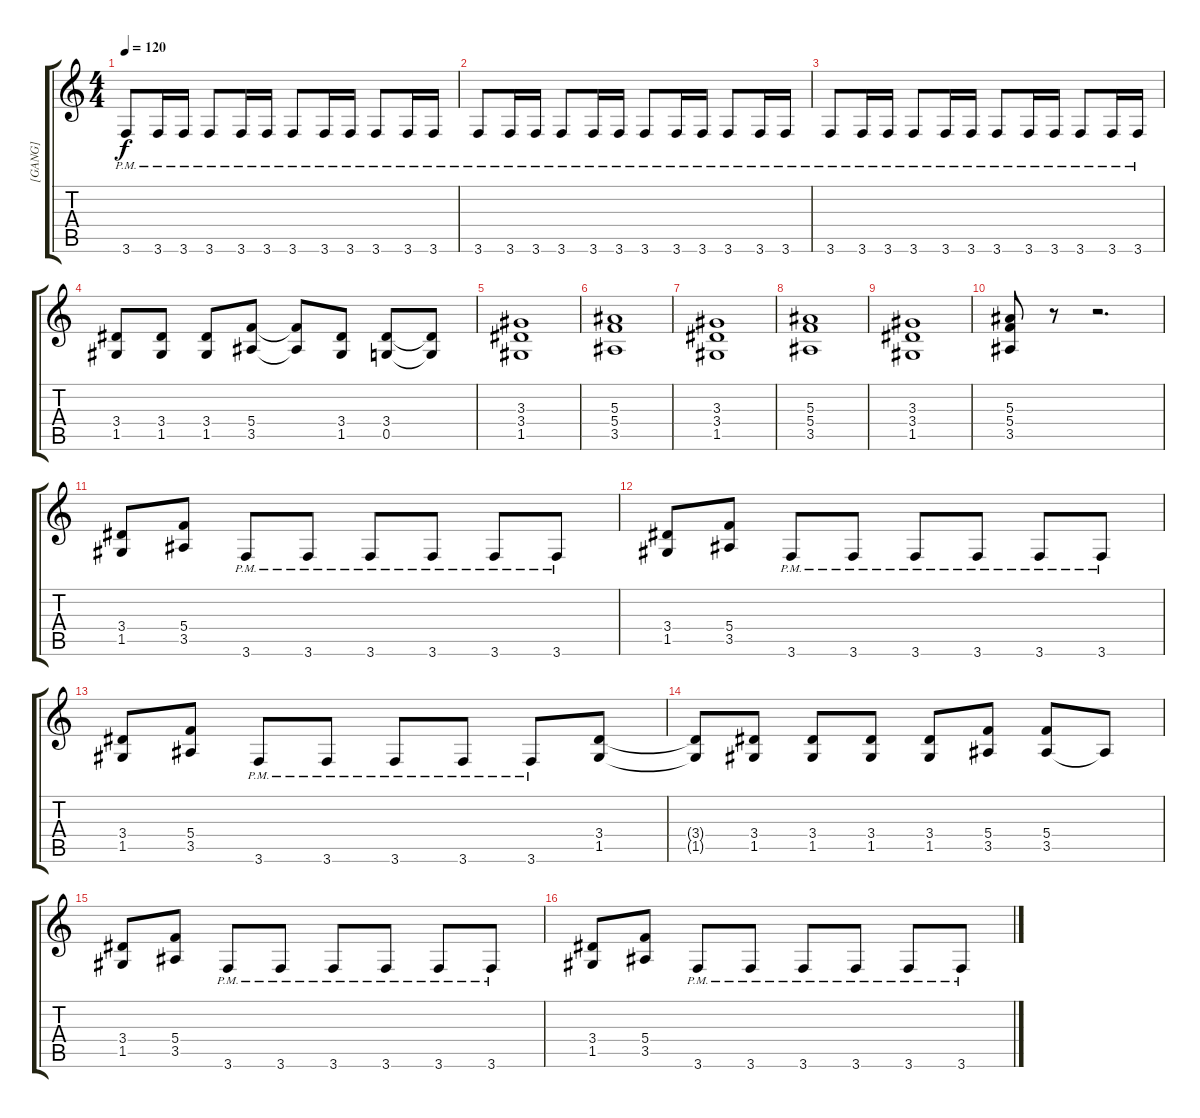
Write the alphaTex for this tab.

\track ("[GANG]" "[GANG]") {instrument overdrivenguitar}
\staff {score tabs}
\tuning (D4 A3 F3 C3 G2 D2) {hide}
\ts (4 4)
\tempo 120
\clef g2
\ks c
3.6{pm}.8{dy f} 3.6{pm}.16 3.6{pm}.16 3.6{pm}.8 3.6{pm}.16 3.6{pm}.16 3.6{pm}.8 3.6{pm}.16 3.6{pm}.16 3.6{pm}.8 3.6{pm}.16 3.6{pm}.16 |
3.6{pm}.8 3.6{pm}.16 3.6{pm}.16 3.6{pm}.8 3.6{pm}.16 3.6{pm}.16 3.6{pm}.8 3.6{pm}.16 3.6{pm}.16 3.6{pm}.8 3.6{pm}.16 3.6{pm}.16 |
3.6{pm}.8 3.6{pm}.16 3.6{pm}.16 3.6{pm}.8 3.6{pm}.16 3.6{pm}.16 3.6{pm}.8 3.6{pm}.16 3.6{pm}.16 3.6{pm}.8 3.6{pm}.16 3.6{pm}.16 |
(3.4 1.5).8 (3.4 1.5).8 (3.4 1.5).8 (5.4 3.5).8 (5.4{t} 3.5{t}).8 (3.4 1.5).8 (3.4 0.5).8 (3.4{t} 0.5{t}).8 |
(3.3 3.4 1.5).1 |
(5.3 5.4 3.5).1 |
(3.3 3.4 1.5).1 |
(5.3 5.4 3.5).1 |
(3.3 3.4 1.5).1 |
(5.3 5.4 3.5).8 r.8 r.2{d} |
(3.4 1.5).8 (5.4 3.5).8 3.6{pm}.8 3.6{pm}.8 3.6{pm}.8 3.6{pm}.8 3.6{pm}.8 3.6{pm}.8 |
(3.4 1.5).8 (5.4 3.5).8 3.6{pm}.8 3.6{pm}.8 3.6{pm}.8 3.6{pm}.8 3.6{pm}.8 3.6{pm}.8 |
(3.4 1.5).8 (5.4 3.5).8 3.6{pm}.8 3.6{pm}.8 3.6{pm}.8 3.6{pm}.8 3.6{pm}.8 (3.4 1.5).8 |
(3.4{t} 1.5{t}).8 (3.4 1.5).8 (3.4 1.5).8 (3.4 1.5).8 (3.4 1.5).8 (5.4 3.5).8 (5.4 3.5).8 3.5{t}.8 |
(3.4 1.5).8 (5.4 3.5).8 3.6{pm}.8 3.6{pm}.8 3.6{pm}.8 3.6{pm}.8 3.6{pm}.8 3.6{pm}.8 |
(3.4 1.5).8 (5.4 3.5).8 3.6{pm}.8 3.6{pm}.8 3.6{pm}.8 3.6{pm}.8 3.6{pm}.8 3.6{pm}.8
